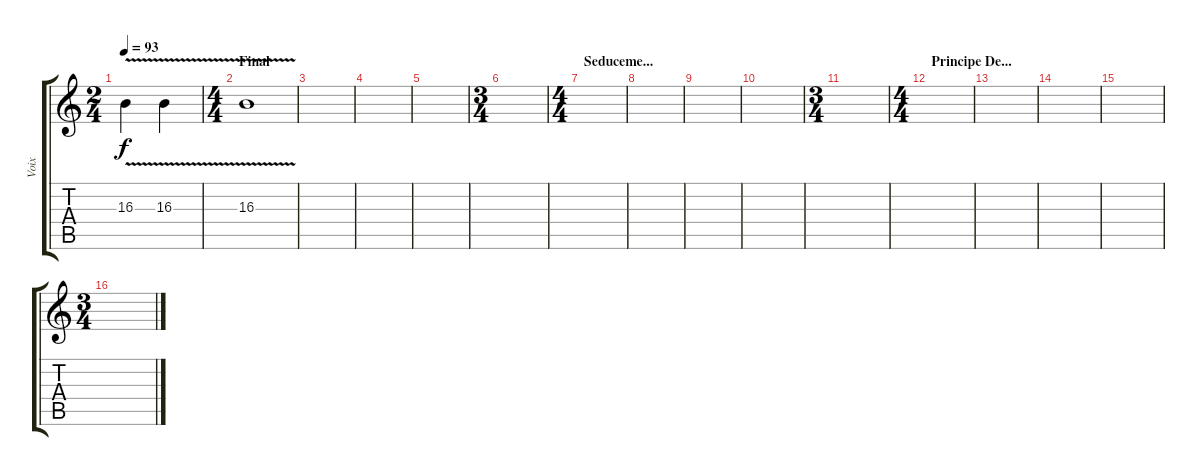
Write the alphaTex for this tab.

\track ("Voix" "Voix") {instrument lead2sawtooth}
\staff {score tabs}
\tuning (E4 B3 G3 D3 A2 E2) {hide}
\ts (2 4)
\tempo 93
\clef g2
\ks c
16.3{v}.4{dy f} 16.3{v}.4 |
\ts (4 4)
\section ("" "Final")
16.3{v}.1 |
|
|
|
\ts (3 4)
|
\ts (4 4)
\section ("" "Seduceme...")
|
|
|
|
\ts (3 4)
|
\ts (4 4)
\section ("" "Principe De...")
|
|
|
|
\ts (3 4)
